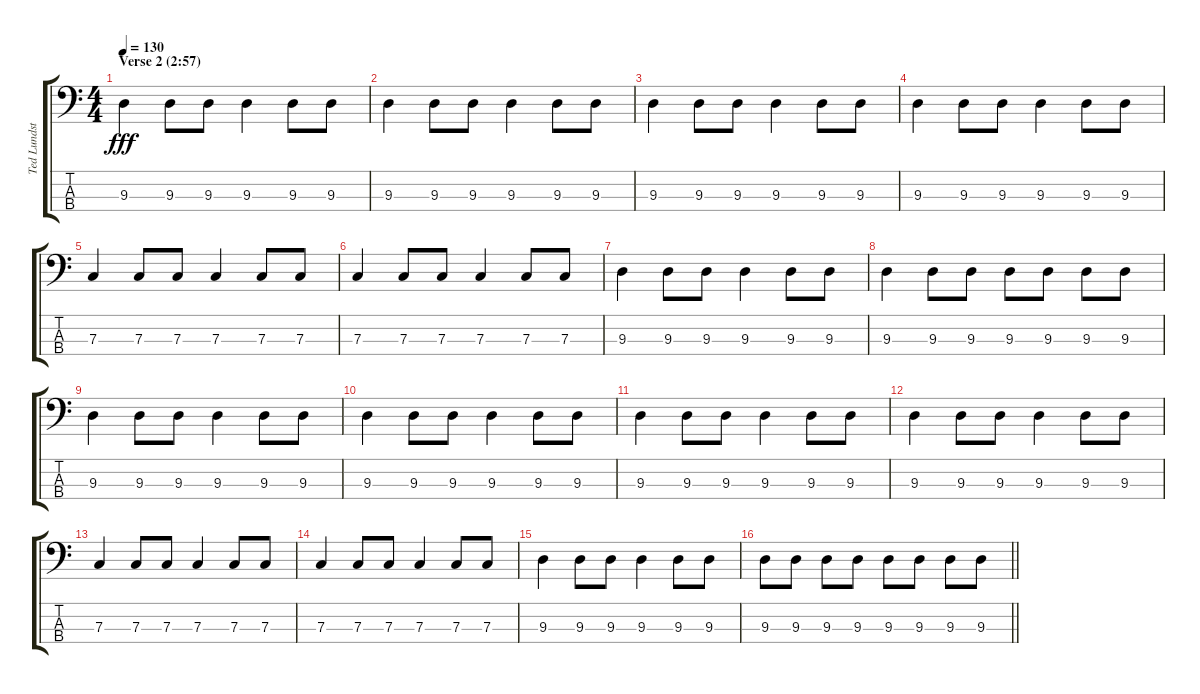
\track ("Ted Lundström" "Ted Lundst") {instrument fretlessbass}
\staff {score tabs}
\tuning (Eb2 Bb1 F1 C1) {hide}
\ts (4 4)
\section ("" "Verse 2 (2:57)")
\tempo 130
\clef f4
\ks c
9.3.4{dy fff} 9.3.8 9.3.8 9.3.4 9.3.8 9.3.8 |
9.3.4 9.3.8 9.3.8 9.3.4 9.3.8 9.3.8 |
9.3.4 9.3.8 9.3.8 9.3.4 9.3.8 9.3.8 |
9.3.4 9.3.8 9.3.8 9.3.4 9.3.8 9.3.8 |
7.3.4 7.3.8 7.3.8 7.3.4 7.3.8 7.3.8 |
7.3.4 7.3.8 7.3.8 7.3.4 7.3.8 7.3.8 |
9.3.4 9.3.8 9.3.8 9.3.4 9.3.8 9.3.8 |
9.3.4 9.3.8 9.3.8 9.3.8 9.3.8 9.3.8 9.3.8 |
9.3.4 9.3.8 9.3.8 9.3.4 9.3.8 9.3.8 |
9.3.4 9.3.8 9.3.8 9.3.4 9.3.8 9.3.8 |
9.3.4 9.3.8 9.3.8 9.3.4 9.3.8 9.3.8 |
9.3.4 9.3.8 9.3.8 9.3.4 9.3.8 9.3.8 |
7.3.4 7.3.8 7.3.8 7.3.4 7.3.8 7.3.8 |
7.3.4 7.3.8 7.3.8 7.3.4 7.3.8 7.3.8 |
9.3.4 9.3.8 9.3.8 9.3.4 9.3.8 9.3.8 |
\barLineRight lightlight
9.3.8 9.3.8 9.3.8 9.3.8 9.3.8 9.3.8 9.3.8 9.3.8
